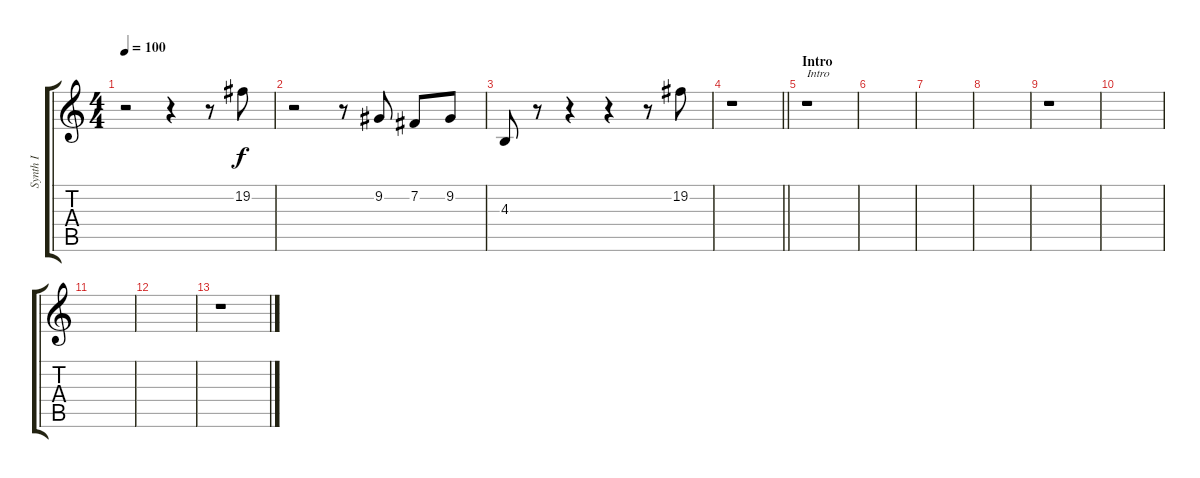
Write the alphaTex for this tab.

\track ("Synth I" "Synth I") {instrument pad1newage}
\staff {score tabs}
\tuning (E4 B3 G3 D3 A2 E2) {hide}
\ts (4 4)
\tempo 100
\clef g2
\ks c
r.2{dy f} r.4 r.8 19.2.8 |
r.2 r.8 9.2.8 7.2.8 9.2.8 |
4.3.8 r.8 r.4 r.4 r.8 19.2.8 |
\barLineRight lightlight
r.1 |
\section ("" "Intro")
r.1{txt "Intro"} |
|
|
|
r.1 |
|
|
|
r.1
